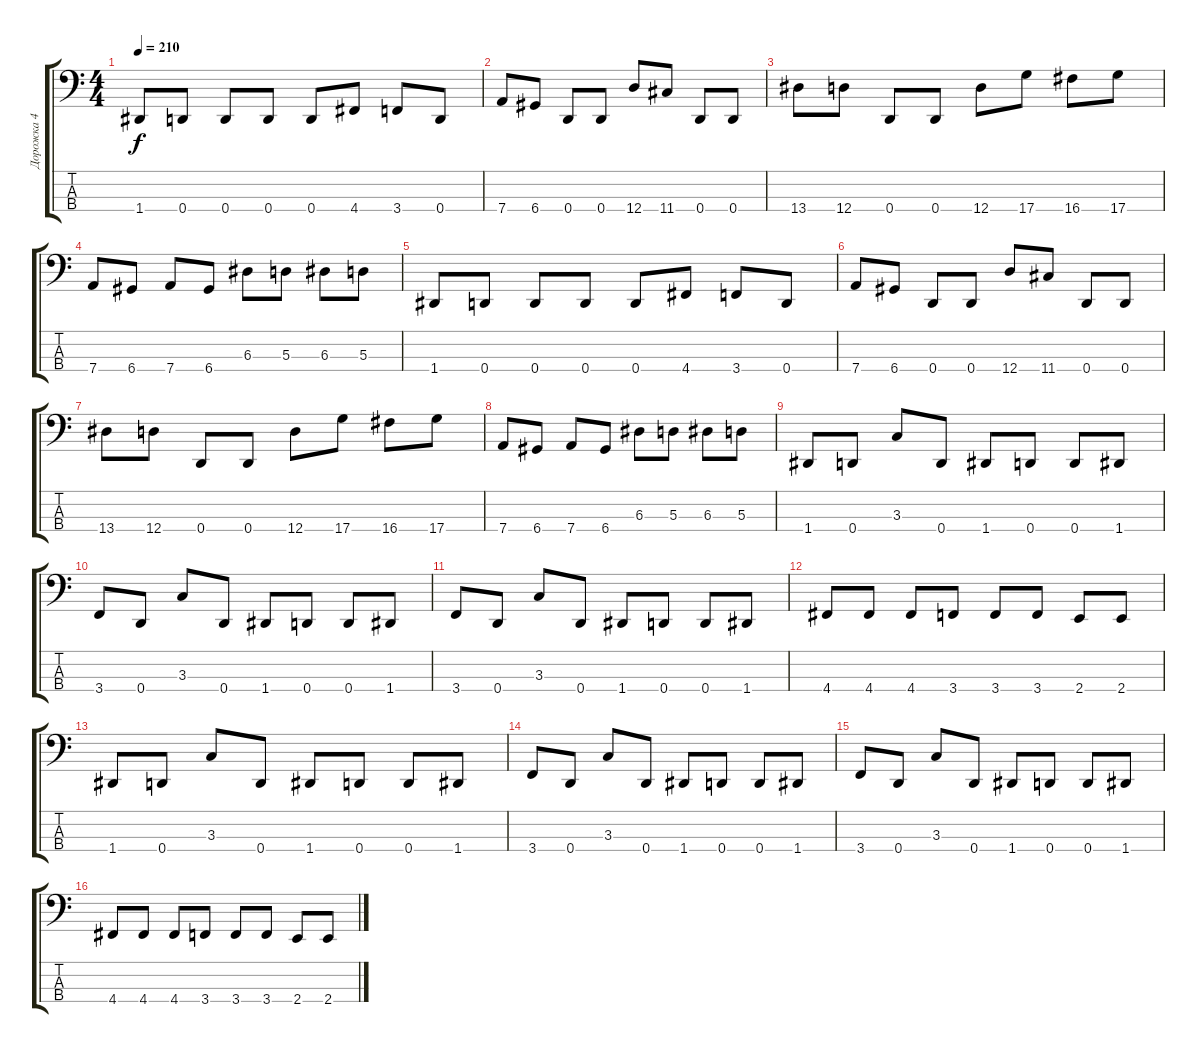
\track ("Дорожка 4" "Дорожка 4") {instrument electricbassfinger}
\staff {score tabs}
\tuning (G2 D2 A1 D1) {hide}
\ts (4 4)
\tempo 210
\clef f4
\ks c
1.4.8{dy f} 0.4.8 0.4.8 0.4.8 0.4.8 4.4.8 3.4.8 0.4.8 |
7.4.8 6.4.8 0.4.8 0.4.8 12.4.8 11.4.8 0.4.8 0.4.8 |
13.4.8 12.4.8 0.4.8 0.4.8 12.4.8 17.4.8 16.4.8 17.4.8 |
7.4.8 6.4.8 7.4.8 6.4.8 6.3.8 5.3.8 6.3.8 5.3.8 |
1.4.8 0.4.8 0.4.8 0.4.8 0.4.8 4.4.8 3.4.8 0.4.8 |
7.4.8 6.4.8 0.4.8 0.4.8 12.4.8 11.4.8 0.4.8 0.4.8 |
13.4.8 12.4.8 0.4.8 0.4.8 12.4.8 17.4.8 16.4.8 17.4.8 |
7.4.8 6.4.8 7.4.8 6.4.8 6.3.8 5.3.8 6.3.8 5.3.8 |
1.4.8 0.4.8 3.3.8 0.4.8 1.4.8 0.4.8 0.4.8 1.4.8 |
3.4.8 0.4.8 3.3.8 0.4.8 1.4.8 0.4.8 0.4.8 1.4.8 |
3.4.8 0.4.8 3.3.8 0.4.8 1.4.8 0.4.8 0.4.8 1.4.8 |
4.4.8 4.4.8 4.4.8 3.4.8 3.4.8 3.4.8 2.4.8 2.4.8 |
1.4.8 0.4.8 3.3.8 0.4.8 1.4.8 0.4.8 0.4.8 1.4.8 |
3.4.8 0.4.8 3.3.8 0.4.8 1.4.8 0.4.8 0.4.8 1.4.8 |
3.4.8 0.4.8 3.3.8 0.4.8 1.4.8 0.4.8 0.4.8 1.4.8 |
4.4.8 4.4.8 4.4.8 3.4.8 3.4.8 3.4.8 2.4.8 2.4.8
